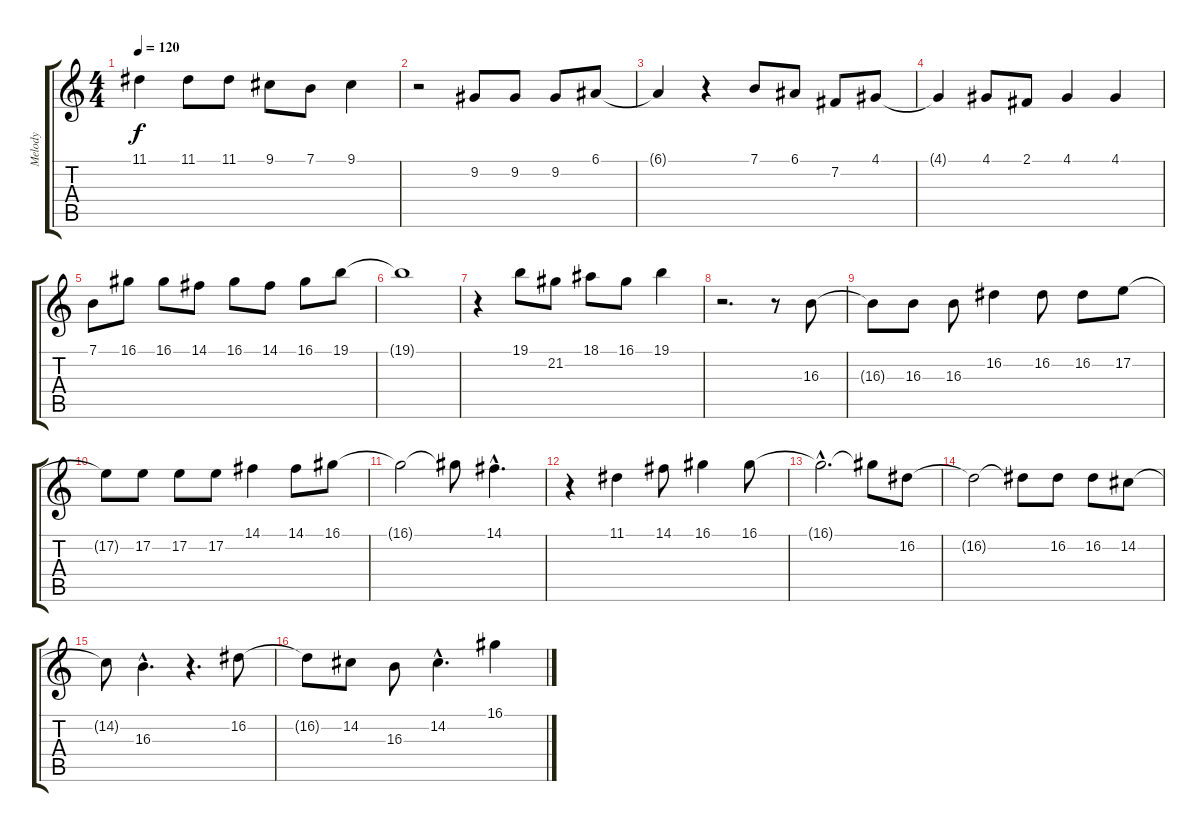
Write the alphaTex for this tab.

\track ("Melody" "Melody") {instrument lead8bassandlead}
\staff {score tabs}
\tuning (E4 B3 G3 D3 A2 E2) {hide}
\ts (4 4)
\tempo 120
\clef g2
\ks c
11.1{t}.4{dy f} 11.1.8 11.1.8 9.1.8 7.1.8 9.1.4 |
r.2 9.2.8 9.2.8 9.2.8 6.1.8 |
6.1{t}.4 r.4 7.1.8 6.1.8 7.2.8 4.1.8 |
4.1{t}.4 4.1.8 2.1.8 4.1.4 4.1.4 |
7.1.8 16.1.8 16.1.8 14.1.8 16.1.8 14.1.8 16.1.8 19.1.8 |
19.1{t}.1 |
r.4 19.1.8 21.2.8 18.1.8 16.1.8 19.1.4 |
r.2{d} r.8 16.3.8 |
16.3{t}.8 16.3.8 16.3.8 16.2.4 16.2.8 16.2.8 17.2.8 |
17.2{t}.8 17.2.8 17.2.8 17.2.8 14.1.4 14.1.8 16.1.8 |
16.1{t}.2 16.1{t}.8 14.1{hac}.4{d} |
r.4 11.1.4 14.1.8 16.1.4 16.1.8 |
16.1{hac t}.2{d} 16.1{t}.8 16.2.8 |
16.2{t}.2 16.2{t}.8 16.2.8 16.2.8 14.2.8 |
14.2{t}.8 16.3{hac}.4{d} r.4{d} 16.2.8 |
16.2{t}.8 14.2.8 16.3.8 14.2{hac}.4{d} 16.1.4
